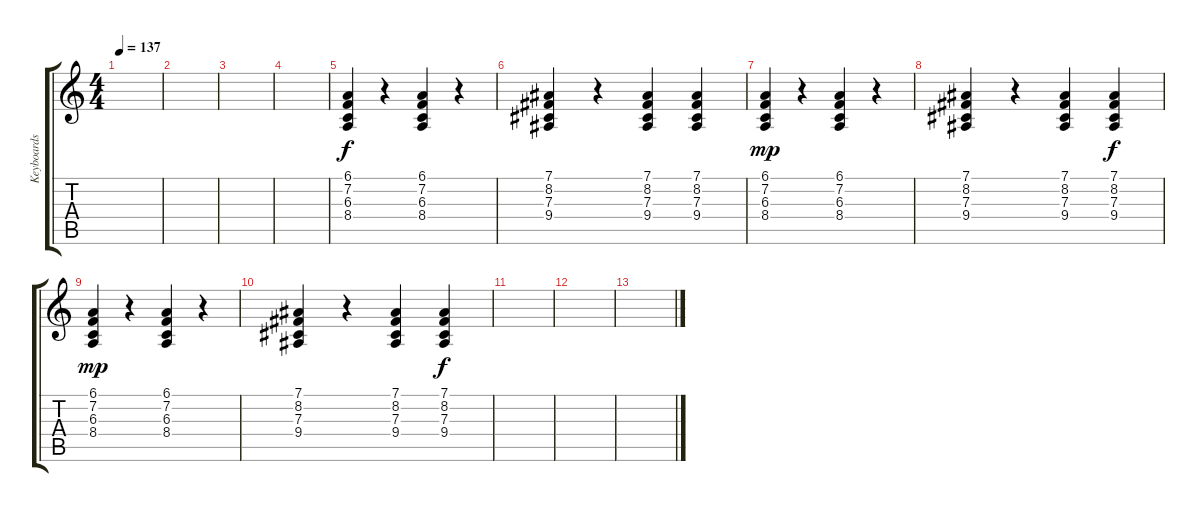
\track ("Keyboards" "Keyboards") {instrument stringensemble1}
\staff {score tabs}
\tuning (Eb4 Bb3 Gb3 Db3 Ab2 Eb2) {hide}
\ts (4 4)
\tempo 137
\clef g2
\ks c
|
|
|
|
\section ("" "")
(6.1 7.2 6.3 8.4).4 r.4 (6.1 7.2 6.3 8.4).4 r.4 |
(7.1 8.2 7.3 9.4).4 r.4 (7.1 8.2 7.3 9.4).4 (7.1 8.2 7.3 9.4).4{dy f} |
(6.1 7.2 6.3 8.4).4{dy mp} r.4 (6.1 7.2 6.3 8.4).4 r.4 |
(7.1 8.2 7.3 9.4).4 r.4 (7.1 8.2 7.3 9.4).4 (7.1 8.2 7.3 9.4).4{dy f} |
(6.1 7.2 6.3 8.4).4{dy mp} r.4 (6.1 7.2 6.3 8.4).4 r.4 |
(7.1 8.2 7.3 9.4).4 r.4 (7.1 8.2 7.3 9.4).4 (7.1 8.2 7.3 9.4).4{dy f} |
|
|
\section ("" "")
